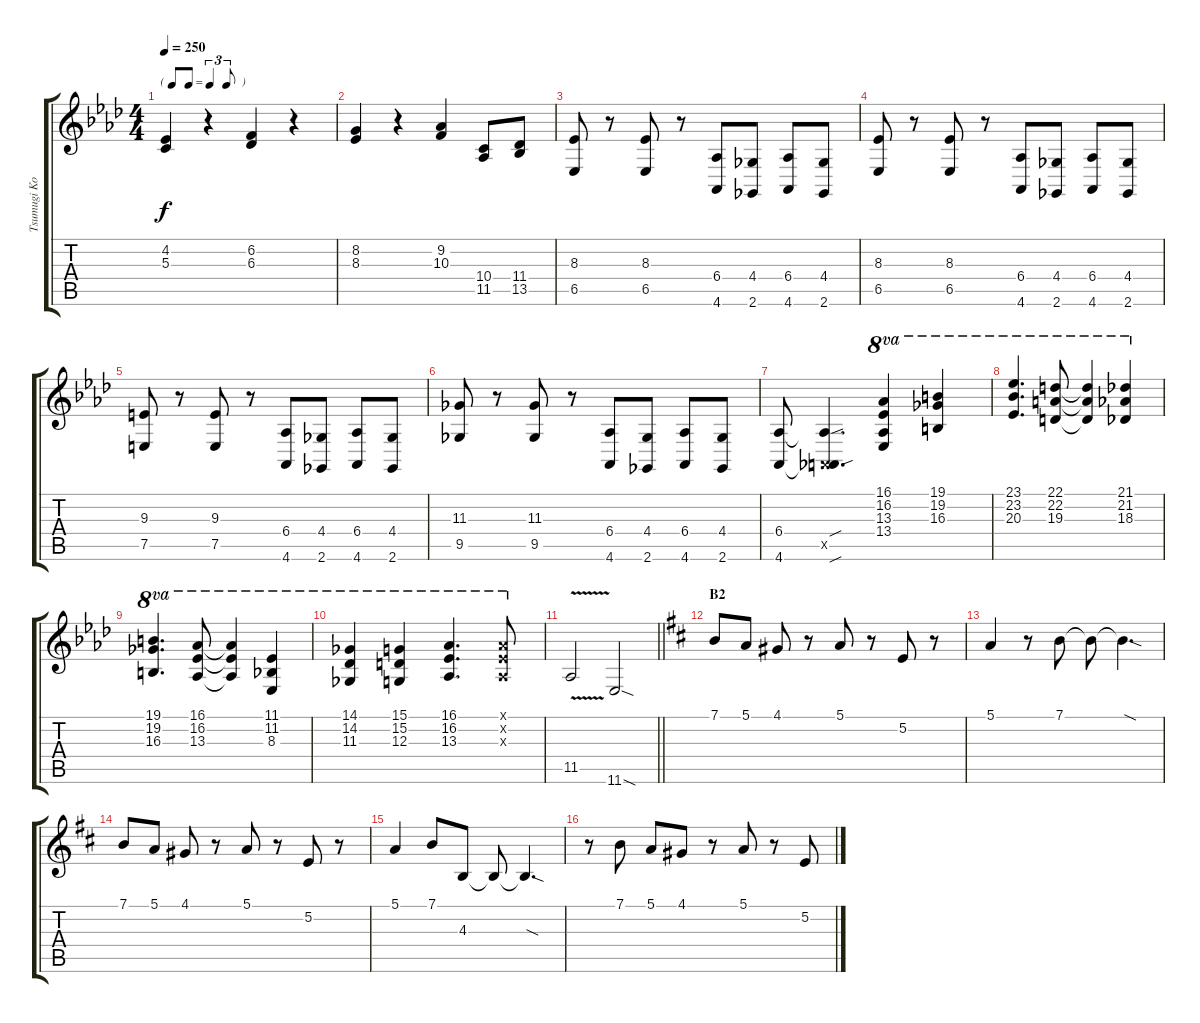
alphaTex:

\track ("Tsumugi Kotobuki I" "Tsumugi Ko") {instrument lead2sawtooth}
\staff {score tabs}
\tuning (E4 B3 G3 D3 A2 E2) {hide}
\ts (4 4)
\tf triplet8th
\tempo 250
\clef g2
\ks ab
(4.2 5.3).4{dy f} r.4 (6.2 6.3).4 r.4 |
(8.2 8.3).4 r.4 (9.2 10.3).4 (10.4 11.5).8 (11.4 13.5).8 |
(8.3 6.5).8 r.8 (8.3 6.5).8 r.8 (6.4 4.6).8 (4.4 2.6).8 (6.4 4.6).8 (4.4 2.6).8 |
(8.3 6.5).8 r.8 (8.3 6.5).8 r.8 (6.4 4.6).8 (4.4 2.6).8 (6.4 4.6).8 (4.4 2.6).8 |
(9.3 7.5).8 r.8 (9.3 7.5).8 r.8 (6.4 4.6).8 (4.4 2.6).8 (6.4 4.6).8 (4.4 2.6).8 |
(11.3 9.5).8 r.8 (11.3 9.5).8 r.8 (6.4 4.6).8 (4.4 2.6).8 (6.4 4.6).8 (4.4 2.6).8 |
(6.4 4.6).8 (6.4{sou t} 0.5{x} 4.6{sou t}).4{d} (16.1 16.2 13.3 13.4).4{ot 8va} (19.1 19.2 16.3).4{ot 8va} |
(23.1 23.2 20.3).4{d ot 8va} (22.1 22.2 19.3).8{ot 8va} (22.1{t} 22.2{t} 19.3{t}).4{ot 8va} (21.1 21.2 18.3).4{ot 8va} |
(19.1 19.2 16.3).4{d ot 8va} (16.1 16.2 13.3).8{ot 8va} (16.1{t} 16.2{t} 13.3{t}).4{ot 8va} (11.1 11.2 8.3).4{ot 8va} |
(14.1 14.2 11.3).4{ot 8va} (15.1 15.2 12.3).4{ot 8va} (16.1 16.2 13.3).4{d ot 8va} (16.1{x} 16.2{x} 13.3{x}).8{ot 8va} |
\barLineRight lightlight
11.5{v}.2 11.6{sod}.2 |
\section ("" "B2")
\ks d
7.1.8 5.1.8 4.1.8 r.8 5.1.8 r.8 5.2.8 r.8 |
5.1.4 r.8 7.1.8 7.1{t}.8 7.1{sod t}.4{d} |
7.1.8 5.1.8 4.1.8 r.8 5.1.8 r.8 5.2.8 r.8 |
5.1.4 7.1.8 4.3.8 4.3{t}.8 4.3{sod t}.4{d} |
r.8 7.1.8 5.1.8 4.1.8 r.8 5.1.8 r.8 5.2.8
